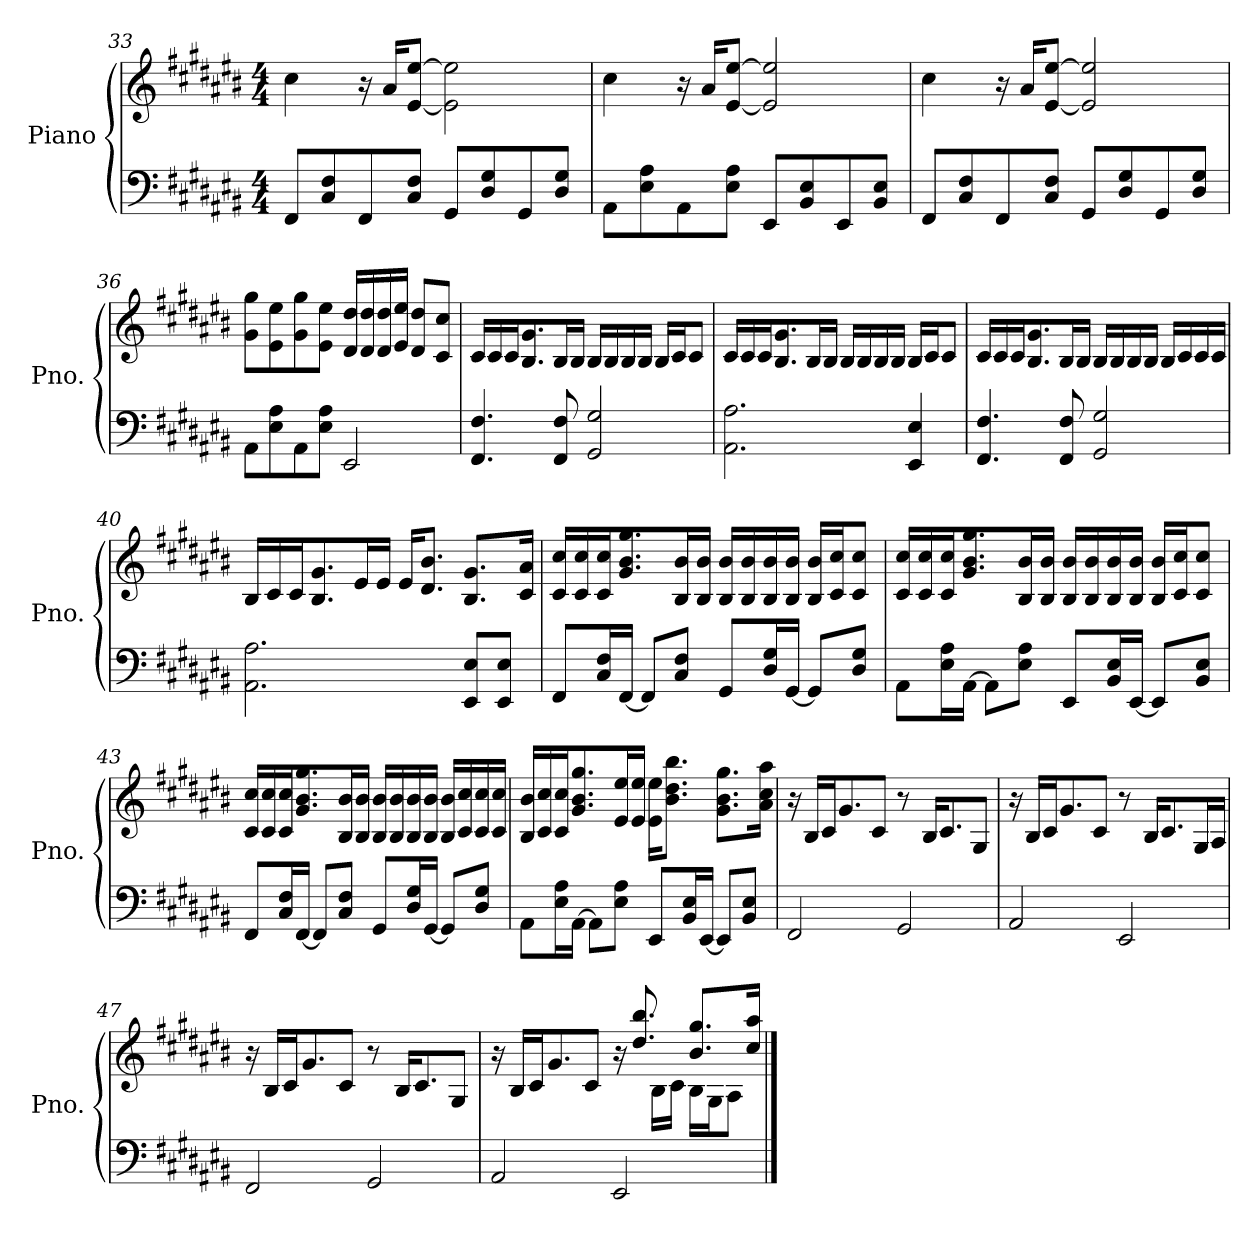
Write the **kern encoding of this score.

**kern	**kern
*part1	*part1
*staff2	*staff1
*I"Piano	*
*I'Pno.	*
!!LO:LB:g=z
*clefF4	*clefG2
*k[f#c#g#d#a#e#b#]	*k[f#c#g#d#a#e#b#]
*M4/4	*M4/4
=33	=33
8FF#/L	4cc#\
8C#/ 8F#/	.
8FF#/	16r
.	16a#/KL
8C#/ 8F#/J	[8e#/ [8ee#/J
8GG#/L	2e#\] 2ee#\]
8D#/ 8G#/	.
8GG#/	.
8D#/ 8G#/J	.
=34	=34
8AA#\L	4cc#\
8E#\ 8A#\	.
8AA#\	16r
.	16a#/KL
8E#\ 8A#\J	[8e#/ [8ee#/J
8EE#/L	2e#/] 2ee#/]
8BB#/ 8E#/	.
8EE#/	.
8BB#/ 8E#/J	.
=35	=35
8FF#/L	4cc#\
8C#/ 8F#/	.
8FF#/	16r
.	16a#/KL
8C#/ 8F#/J	[8e#/ [8ee#/J
8GG#/L	2e#/] 2ee#/]
8D#/ 8G#/	.
8GG#/	.
8D#/ 8G#/J	.
=36	=36
8AA#\L	8g#\ 8gg#\L
8E#\ 8A#\	8e#\ 8ee#\
8AA#\	8g#\ 8gg#\
8E#\ 8A#\J	8e#\ 8ee#\J
2EE#/	16d#/ 16dd#/LL
.	16d#/ 16dd#/
.	16d#/ 16dd#/
.	16e#/ 16ee#/JJ
.	8d#/ 8dd#/L
.	8c#/ 8cc#/J
!!LO:PB:g=z
=37	=37
4.FF#/ 4.F#/	16c#/LL
.	16c#/
.	16c#/J
.	8.B#/ 8.g#/
8FF#/ 8F#/	16B#/L
.	16B#/JJ
2GG#/ 2G#/	16B#/LL
.	16B#/
.	16B#/
.	16B#/JJ
.	16B#/LL
.	16c#/J
.	8c#/J
=38	=38
2.AA#\ 2.A#\	16c#/LL
.	16c#/
.	16c#/J
.	8.B#/ 8.g#/
.	16B#/L
.	16B#/JJ
.	16B#/LL
.	16B#/
.	16B#/
.	16B#/JJ
4EE#/ 4E#/	16B#/LL
.	16c#/J
.	8c#/J
!!LO:LB:g=z
=39	=39
4.FF#/ 4.F#/	16c#/LL
.	16c#/
.	16c#/J
.	8.B#/ 8.g#/
8FF#/ 8F#/	16B#/L
.	16B#/JJ
2GG#/ 2G#/	16B#/LL
.	16B#/
.	16B#/
.	16B#/JJ
.	16B#/LL
.	16c#/
.	16c#/
.	16c#/JJ
=40	=40
2.AA#\ 2.A#\	16B#/LL
.	16c#/
.	16c#/J
.	8.B#/ 8.g#/
.	16e#/L
.	16e#/JJ
.	16e#/KL
.	8.d#/ 8.b#/J
8EE#/ 8E#/L	8.B#/ 8.g#/L
8EE#/ 8E#/J	.
.	16c#/ 16a#/Jk
!!LO:LB:g=z
=41	=41
8FF#/L	16c#/ 16cc#/LL
.	16c#/ 16cc#/
16C#/ 16F#/L	16c#/ 16cc#/J
[16FF#/JJ	8.g#/ 8.b#/ 8.gg#/
8FF#/L]	.
8C#/ 8F#/J	16B#/ 16b#/L
.	16B#/ 16b#/JJ
8GG#/L	16B#/ 16b#/LL
.	16B#/ 16b#/
16D#/ 16G#/L	16B#/ 16b#/
[16GG#/JJ	16B#/ 16b#/JJ
8GG#/L]	16B#/ 16b#/LL
.	16c#/ 16cc#/J
8D#/ 8G#/J	8c#/ 8cc#/J
=42	=42
8AA#\L	16c#/ 16cc#/LL
.	16c#/ 16cc#/
16E#\ 16A#\L	16c#/ 16cc#/J
[16AA#\JJ	8.g#/ 8.b#/ 8.gg#/
8AA#\L]	.
8E#\ 8A#\J	16B#/ 16b#/L
.	16B#/ 16b#/JJ
8EE#/L	16B#/ 16b#/LL
.	16B#/ 16b#/
16BB#/ 16E#/L	16B#/ 16b#/
[16EE#/JJ	16B#/ 16b#/JJ
8EE#/L]	16B#/ 16b#/LL
.	16c#/ 16cc#/J
8BB#/ 8E#/J	8c#/ 8cc#/J
!!LO:LB:g=z
=43	=43
8FF#/L	16c#/ 16cc#/LL
.	16c#/ 16cc#/
16C#/ 16F#/L	16c#/ 16cc#/J
[16FF#/JJ	8.g#/ 8.b#/ 8.gg#/
8FF#/L]	.
8C#/ 8F#/J	16B#/ 16b#/L
.	16B#/ 16b#/JJ
8GG#/L	16B#/ 16b#/LL
.	16B#/ 16b#/
16D#/ 16G#/L	16B#/ 16b#/
[16GG#/JJ	16B#/ 16b#/JJ
8GG#/L]	16B#/ 16b#/LL
.	16c#/ 16cc#/
8D#/ 8G#/J	16c#/ 16cc#/
.	16c#/ 16cc#/JJ
=44	=44
8AA#\L	16B#/ 16b#/LL
.	16c#/ 16cc#/
16E#\ 16A#\L	16c#/ 16cc#/J
[16AA#\JJ	8.g#/ 8.b#/ 8.gg#/
8AA#\L]	.
8E#\ 8A#\J	16e#/ 16ee#/L
.	16e#/ 16ee#/JJ
8EE#/L	16e#\ 16ee#\KL
.	8.b#\ 8.dd#\ 8.bb#\J
16BB#/ 16E#/L	.
[16EE#/JJ	.
8EE#/L]	8.g#\ 8.b#\ 8.gg#\L
8BB#/ 8E#/J	.
.	16a#\ 16cc#\ 16aa#\Jk
!!LO:LB:g=z
=45	=45
2FF#/	16r
.	16B#/LL
.	16c#/J
.	8.g#/
.	8c#/J
2GG#/	8r
.	16B#/KL
.	8.c#/
.	8G#/J
=46	=46
2AA#/	16r
.	16B#/LL
.	16c#/J
.	8.g#/
.	8c#/J
2EE#/	8r
.	16B#/KL
.	8.c#/
.	16G#/L
.	16A#/JJ
=47	=47
2FF#/	16r
.	16B#/LL
.	16c#/J
.	8.g#/
.	8c#/J
2GG#/	8r
.	16B#/KL
.	8.c#/
.	8G#/J
=48	=48
*	*^
2AA#/	16r	16ryy
*	*v	*v
.	16B#/LL
.	16c#/J
.	8.g#/
.	8c#/J
2EE#/	16r
*	*^
.	16rcyy	8.dd#/ 8.bb#/
.	16B#\LL	.
.	16c#\JJ	.
.	16B#\LL	8.b#/ 8.gg#/L
.	16G#\J	.
.	8A#\J	.
.	.	16cc#/ 16aa#/Jk
*	*v	*v
==	==
*-	*-
